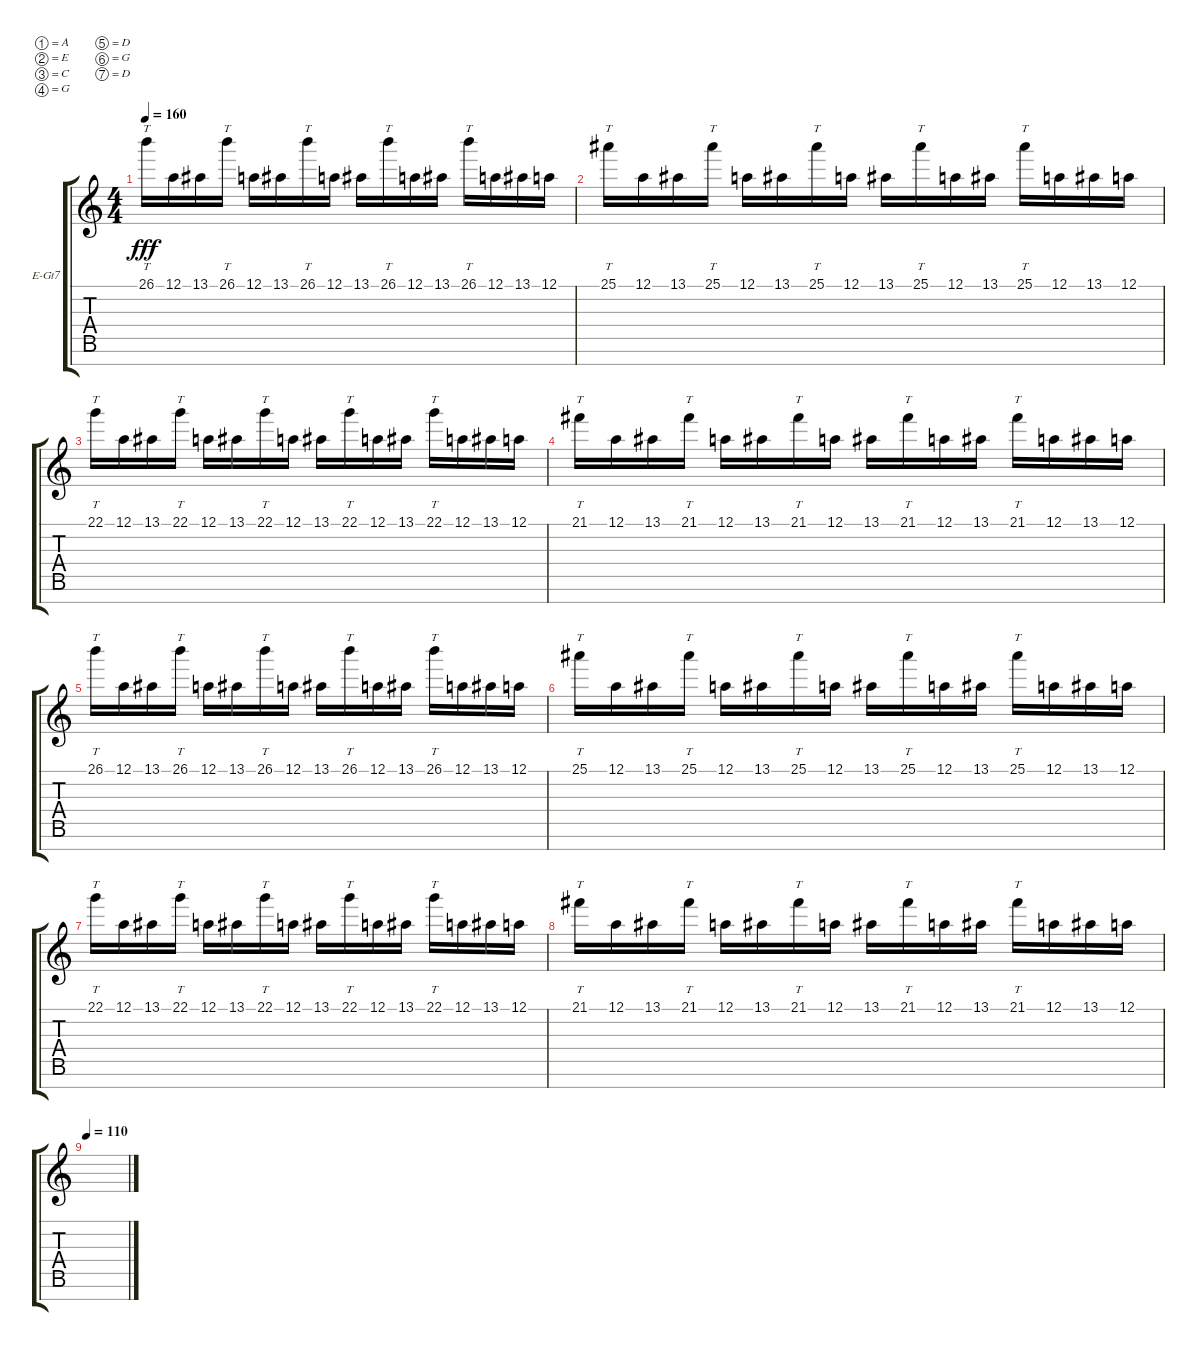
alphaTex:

\defaultSystemsLayout 4
\bracketExtendMode groupsimilarinstruments
\firstSystemTrackNameOrientation horizontal
\otherSystemsTrackNameOrientation horizontal
\track ("Electric Guitar" "E-Gt7") {instrument distortionguitar}
\staff {score tabs}
\tuning (A3 E3 C3 G2 D2 G1 D1)
\ts (4 4)
\tempo 160
\clef g2
\scale
0.333333
\ks c
26.1.16{tt dy fff} 12.1.16 13.1.16 26.1.16{tt} 12.1.16 13.1.16 26.1.16{tt} 12.1.16 13.1.16 26.1.16{tt} 12.1.16 13.1.16 26.1.16{tt} 12.1.16 13.1.16 12.1.16 |
\scale
0.333333 25.1.16{tt} 12.1.16 13.1.16 25.1.16{tt} 12.1.16 13.1.16 25.1.16{tt} 12.1.16 13.1.16 25.1.16{tt} 12.1.16 13.1.16 25.1.16{tt} 12.1.16 13.1.16 12.1.16 |
\scale
0.333333 22.1.16{tt} 12.1.16 13.1.16 22.1.16{tt} 12.1.16 13.1.16 22.1.16{tt} 12.1.16 13.1.16 22.1.16{tt} 12.1.16 13.1.16 22.1.16{tt} 12.1.16 13.1.16 12.1.16 |
\scale
0.333333 21.1.16{tt} 12.1.16 13.1.16 21.1.16{tt} 12.1.16 13.1.16 21.1.16{tt} 12.1.16 13.1.16 21.1.16{tt} 12.1.16 13.1.16 21.1.16{tt} 12.1.16 13.1.16 12.1.16 |
\scale
0.333333 26.1.16{tt} 12.1.16 13.1.16 26.1.16{tt} 12.1.16 13.1.16 26.1.16{tt} 12.1.16 13.1.16 26.1.16{tt} 12.1.16 13.1.16 26.1.16{tt} 12.1.16 13.1.16 12.1.16 |
\scale
0.333333 25.1.16{tt} 12.1.16 13.1.16 25.1.16{tt} 12.1.16 13.1.16 25.1.16{tt} 12.1.16 13.1.16 25.1.16{tt} 12.1.16 13.1.16 25.1.16{tt} 12.1.16 13.1.16 12.1.16 |
\scale
0.333333 22.1.16{tt} 12.1.16 13.1.16 22.1.16{tt} 12.1.16 13.1.16 22.1.16{tt} 12.1.16 13.1.16 22.1.16{tt} 12.1.16 13.1.16 22.1.16{tt} 12.1.16 13.1.16 12.1.16 |
\scale
0.333333 21.1.16{tt} 12.1.16 13.1.16 21.1.16{tt} 12.1.16 13.1.16 21.1.16{tt} 12.1.16 13.1.16 21.1.16{tt} 12.1.16 13.1.16 21.1.16{tt} 12.1.16 13.1.16 12.1.16 |
\tempo 110
\scale
0.333333 |
\scale
0.333333 |
\scale
0.333333 |
\scale
0.333333 |
\scale
0.333333 |
\scale
0.333333 |
\scale
0.333333 |
\scale
0.333333
